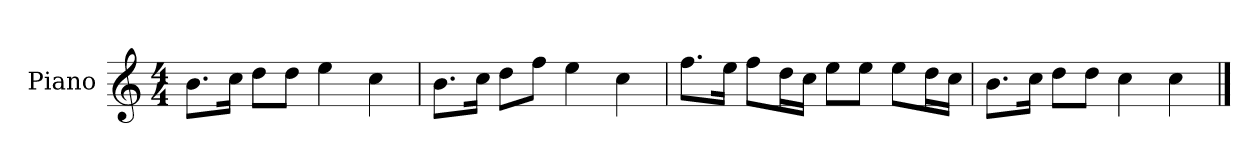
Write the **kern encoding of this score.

**kern
*part1
*staff1
*I"Piano
*I'P-no
*clefG2
*k[]
*M4/4
*MM90
=1
8.b\L
16cc\Jk
8dd\L
8dd\J
4ee\
4cc\
=2
8.b\L
16cc\Jk
8dd\L
8ff\J
4ee\
4cc\
=3
8.ff\L
16ee\Jk
8ff\L
16dd\L
16cc\JJ
8ee\L
8ee\J
8ee\L
16dd\L
16cc\JJ
=4
8.b\L
16cc\Jk
8dd\L
8dd\J
4cc\
4cc\
==
*-
